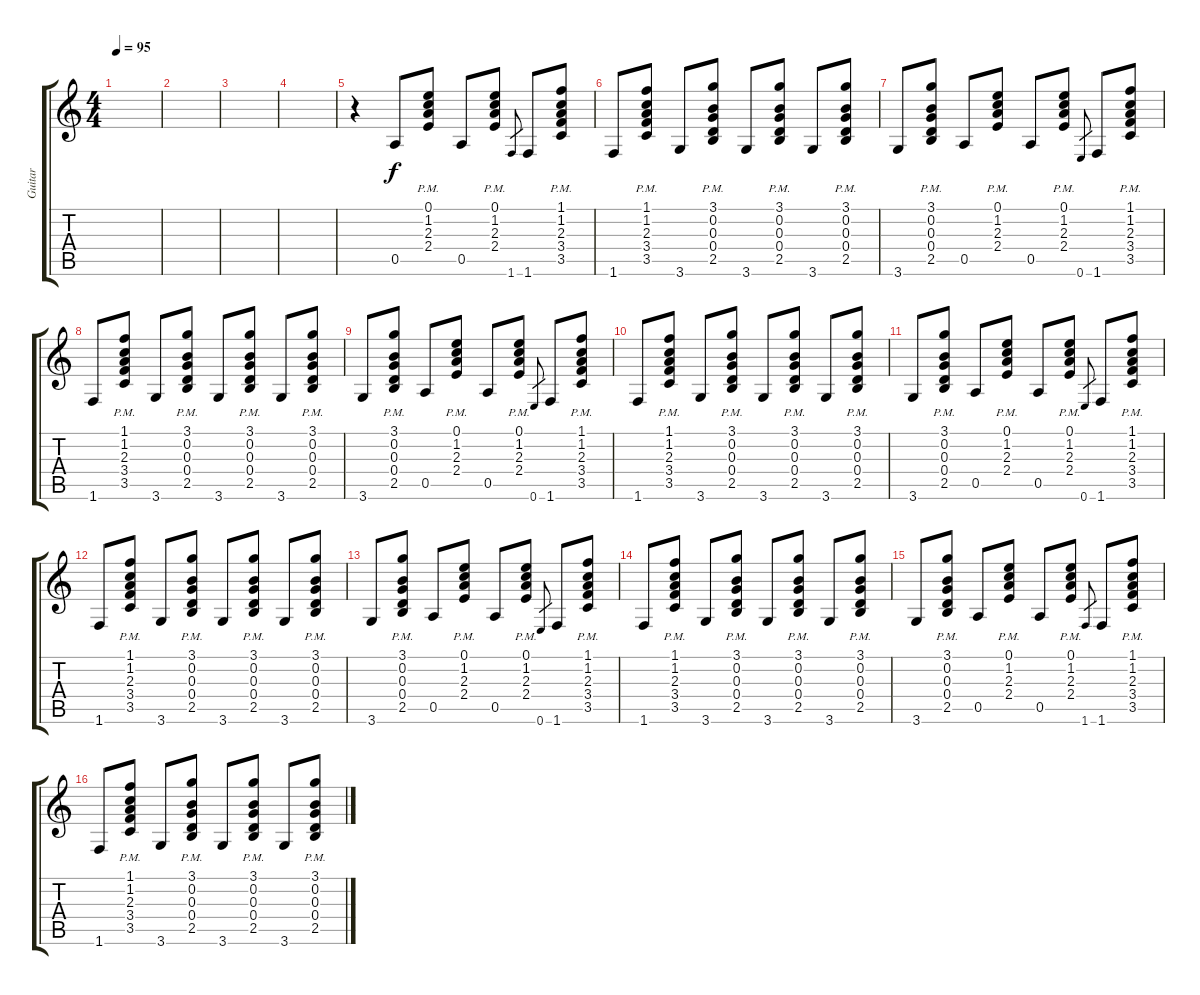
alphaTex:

\track ("Guitar" "Guitar") {instrument acousticguitarsteel}
\staff {score tabs}
\tuning (E4 B3 G3 D3 A2 E2) {hide}
\ts (4 4)
\tempo 95
\clef g2
\ks c
|
|
|
|
r.4 0.5.8 (0.1{pm} 1.2{pm} 2.3{pm} 2.4{pm}).8 0.5.8 (0.1{pm} 1.2{pm} 2.3{pm} 2.4{pm}).8 1.6.8{gr} 1.6.8 (1.1{pm} 1.2{pm} 2.3{pm} 3.4{pm} 3.5{pm}).8 |
1.6.8 (1.1{pm} 1.2{pm} 2.3{pm} 3.4{pm} 3.5{pm}).8 3.6.8 (3.1{pm} 0.2{pm} 0.3{pm} 0.4{pm} 2.5{pm}).8 3.6.8 (3.1{pm} 0.2{pm} 0.3{pm} 0.4{pm} 2.5{pm}).8 3.6.8 (3.1{pm} 0.2{pm} 0.3{pm} 0.4{pm} 2.5{pm}).8 |
3.6.8 (3.1{pm} 0.2{pm} 0.3{pm} 0.4{pm} 2.5{pm}).8 0.5.8 (0.1{pm} 1.2{pm} 2.3{pm} 2.4{pm}).8 0.5.8 (0.1{pm} 1.2{pm} 2.3{pm} 2.4{pm}).8 0.6.8{gr} 1.6.8 (1.1{pm} 1.2{pm} 2.3{pm} 3.4{pm} 3.5{pm}).8 |
1.6.8 (1.1{pm} 1.2{pm} 2.3{pm} 3.4{pm} 3.5{pm}).8 3.6.8 (3.1{pm} 0.2{pm} 0.3{pm} 0.4{pm} 2.5{pm}).8 3.6.8 (3.1{pm} 0.2{pm} 0.3{pm} 0.4{pm} 2.5{pm}).8 3.6.8 (3.1{pm} 0.2{pm} 0.3{pm} 0.4{pm} 2.5{pm}).8 |
3.6.8 (3.1{pm} 0.2{pm} 0.3{pm} 0.4{pm} 2.5{pm}).8 0.5.8 (0.1{pm} 1.2{pm} 2.3{pm} 2.4{pm}).8 0.5.8 (0.1{pm} 1.2{pm} 2.3{pm} 2.4{pm}).8 0.6.8{gr} 1.6.8 (1.1{pm} 1.2{pm} 2.3{pm} 3.4{pm} 3.5{pm}).8 |
1.6.8 (1.1{pm} 1.2{pm} 2.3{pm} 3.4{pm} 3.5{pm}).8 3.6.8 (3.1{pm} 0.2{pm} 0.3{pm} 0.4{pm} 2.5{pm}).8 3.6.8 (3.1{pm} 0.2{pm} 0.3{pm} 0.4{pm} 2.5{pm}).8 3.6.8 (3.1{pm} 0.2{pm} 0.3{pm} 0.4{pm} 2.5{pm}).8 |
3.6.8 (3.1{pm} 0.2{pm} 0.3{pm} 0.4{pm} 2.5{pm}).8 0.5.8 (0.1{pm} 1.2{pm} 2.3{pm} 2.4{pm}).8 0.5.8 (0.1{pm} 1.2{pm} 2.3{pm} 2.4{pm}).8 0.6.8{gr} 1.6.8 (1.1{pm} 1.2{pm} 2.3{pm} 3.4{pm} 3.5{pm}).8 |
1.6.8 (1.1{pm} 1.2{pm} 2.3{pm} 3.4{pm} 3.5{pm}).8 3.6.8 (3.1{pm} 0.2{pm} 0.3{pm} 0.4{pm} 2.5{pm}).8 3.6.8 (3.1{pm} 0.2{pm} 0.3{pm} 0.4{pm} 2.5{pm}).8 3.6.8 (3.1{pm} 0.2{pm} 0.3{pm} 0.4{pm} 2.5{pm}).8 |
3.6.8 (3.1{pm} 0.2{pm} 0.3{pm} 0.4{pm} 2.5{pm}).8 0.5.8 (0.1{pm} 1.2{pm} 2.3{pm} 2.4{pm}).8 0.5.8 (0.1{pm} 1.2{pm} 2.3{pm} 2.4{pm}).8 0.6.8{gr} 1.6.8 (1.1{pm} 1.2{pm} 2.3{pm} 3.4{pm} 3.5{pm}).8 |
1.6.8 (1.1{pm} 1.2{pm} 2.3{pm} 3.4{pm} 3.5{pm}).8 3.6.8 (3.1{pm} 0.2{pm} 0.3{pm} 0.4{pm} 2.5{pm}).8 3.6.8 (3.1{pm} 0.2{pm} 0.3{pm} 0.4{pm} 2.5{pm}).8 3.6.8 (3.1{pm} 0.2{pm} 0.3{pm} 0.4{pm} 2.5{pm}).8 |
3.6.8 (3.1{pm} 0.2{pm} 0.3{pm} 0.4{pm} 2.5{pm}).8 0.5.8 (0.1{pm} 1.2{pm} 2.3{pm} 2.4{pm}).8 0.5.8 (0.1{pm} 1.2{pm} 2.3{pm} 2.4{pm}).8 1.6.8{gr} 1.6.8 (1.1{pm} 1.2{pm} 2.3{pm} 3.4{pm} 3.5{pm}).8 |
1.6.8 (1.1{pm} 1.2{pm} 2.3{pm} 3.4{pm} 3.5{pm}).8 3.6.8 (3.1{pm} 0.2{pm} 0.3{pm} 0.4{pm} 2.5{pm}).8 3.6.8 (3.1{pm} 0.2{pm} 0.3{pm} 0.4{pm} 2.5{pm}).8 3.6.8 (3.1{pm} 0.2{pm} 0.3{pm} 0.4{pm} 2.5{pm}).8
